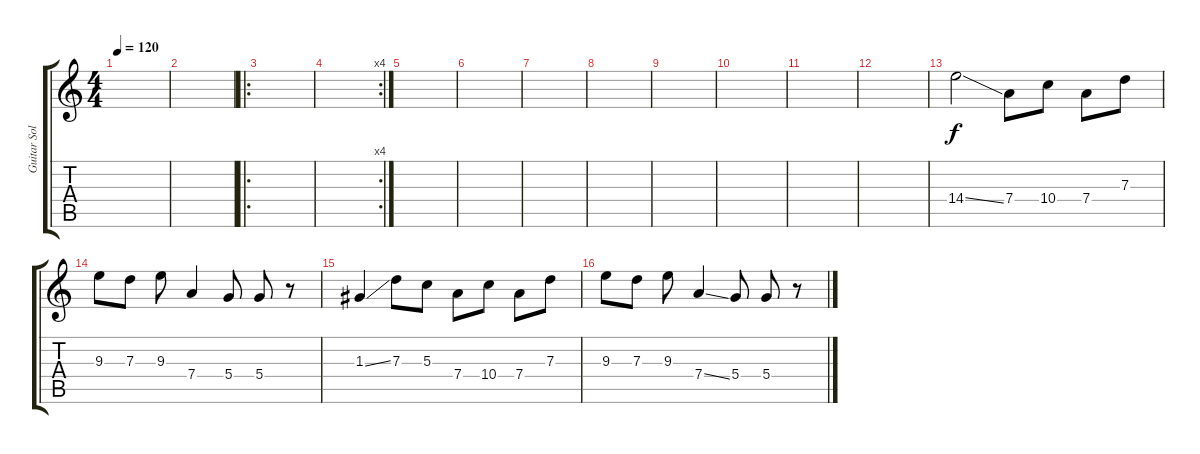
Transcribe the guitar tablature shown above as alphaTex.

\track ("Guitar Solo" "Guitar Sol") {instrument distortionguitar}
\staff {score tabs}
\tuning (E4 B3 G3 D3 A2 E2) {hide}
\ts (4 4)
\tempo 120
\clef g2
\ks c
|
|
\ro
|
\rc 4
|
|
|
|
|
|
|
|
|
14.4{ss}.2 7.4.8 10.4.8 7.4.8 7.3.8 |
9.3.8 7.3.8 9.3.8 7.4.4 5.4.8 5.4.8 r.8 |
1.3{ss}.4 7.3.8 5.3.8 7.4.8 10.4.8 7.4.8 7.3.8 |
9.3.8 7.3.8 9.3.8 7.4{ss}.4 5.4.8 5.4.8 r.8
